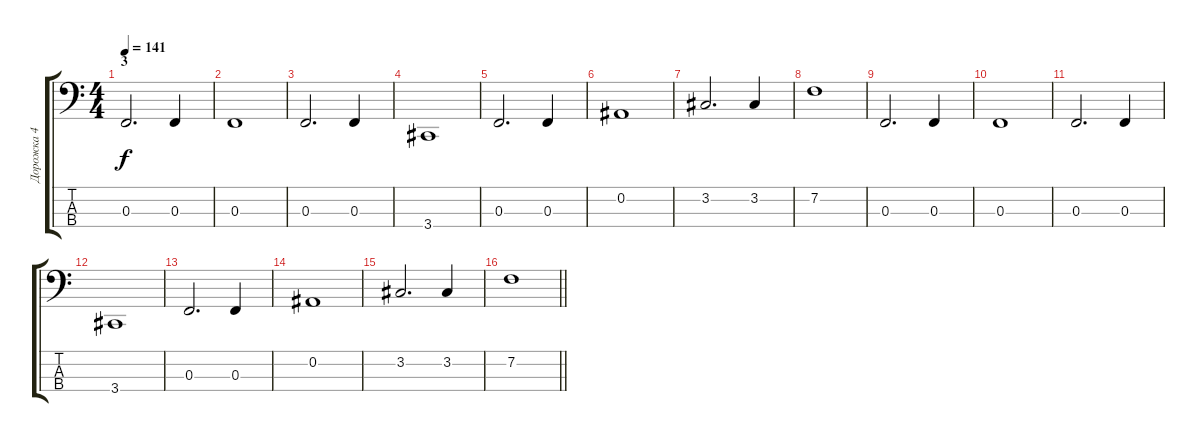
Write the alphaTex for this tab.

\track ("Дорожка 4" "Дорожка 4") {instrument electricbasspick}
\staff {score tabs}
\tuning (Eb2 Bb1 F1 Bb0) {hide}
\ts (4 4)
\section ("" "3")
\tempo 141
\clef f4
\ks c
0.3.2{d dy f} 0.3.4 |
0.3.1 |
0.3.2{d} 0.3.4 |
3.4.1 |
0.3.2{d} 0.3.4 |
0.2.1 |
3.2.2{d} 3.2.4 |
7.2.1 |
0.3.2{d} 0.3.4 |
0.3.1 |
0.3.2{d} 0.3.4 |
3.4.1 |
0.3.2{d} 0.3.4 |
0.2.1 |
3.2.2{d} 3.2.4 |
\barLineRight lightlight
7.2.1
